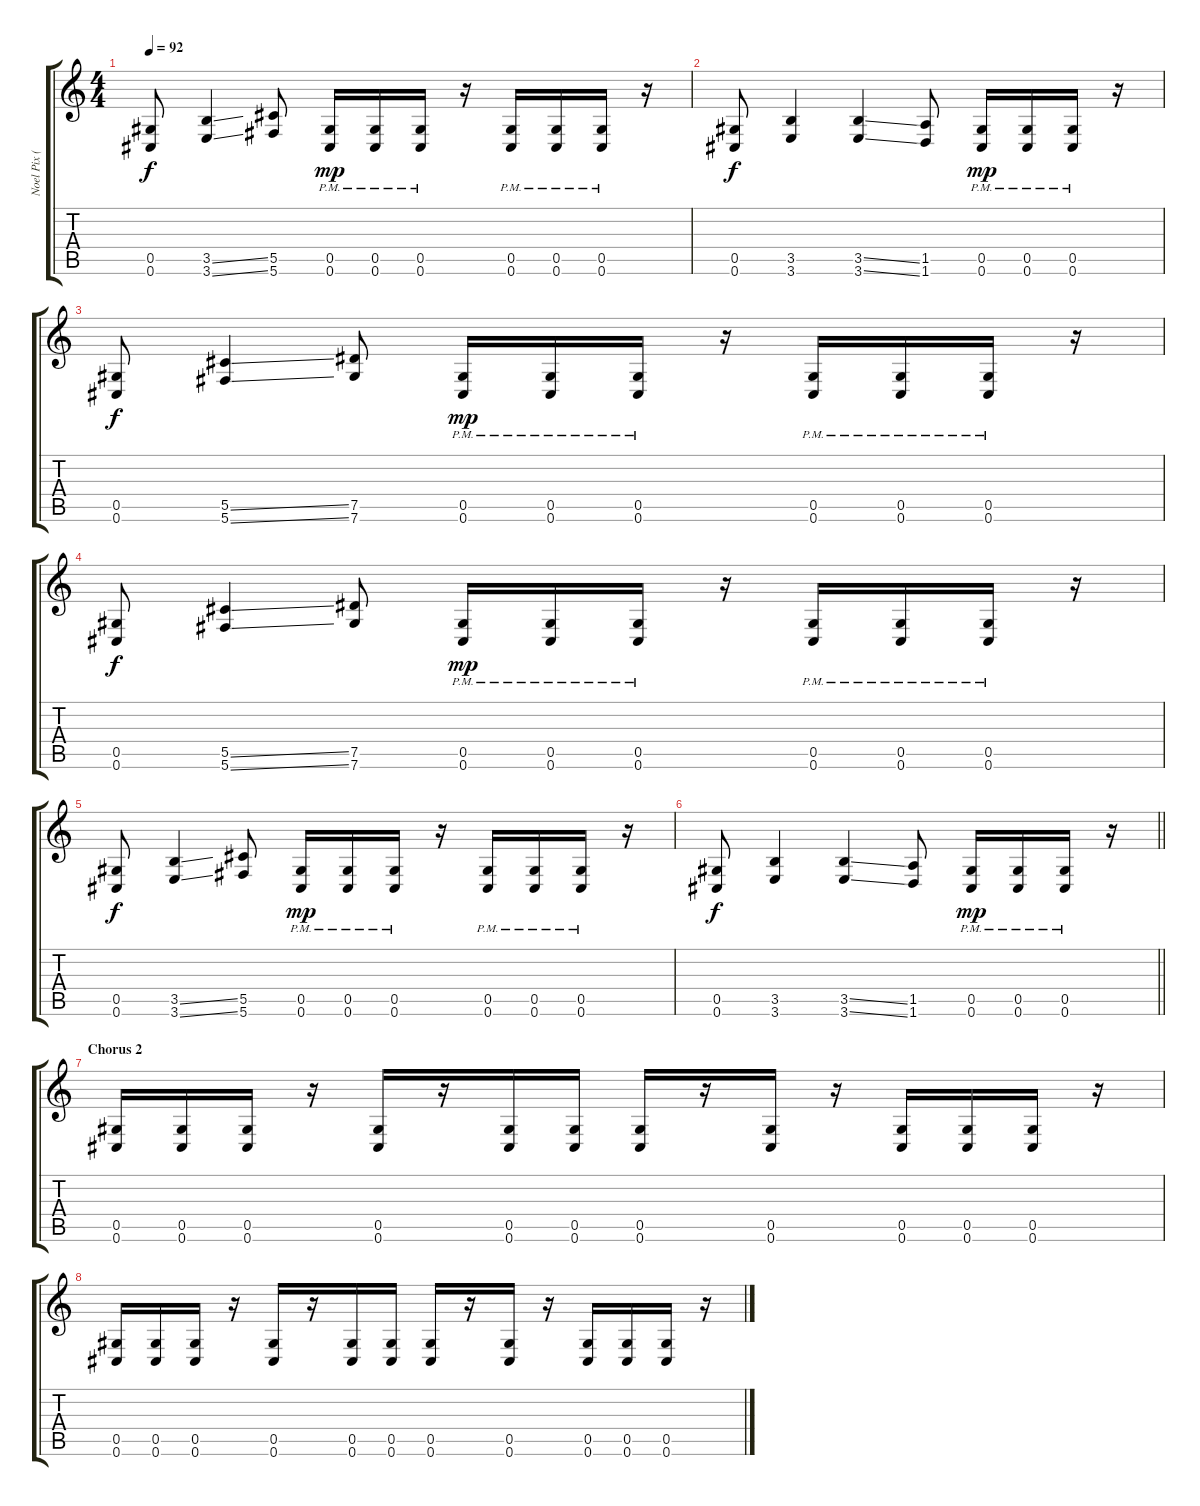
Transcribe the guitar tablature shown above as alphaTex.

\track ("Noel Pix ( distortion )" "Noel Pix (") {instrument distortionguitar}
\staff {score tabs}
\tuning (Eb4 Bb3 Gb3 Db3 Ab2 Db2) {hide}
\ts (4 4)
\tempo 92
\clef g2
\ks c
(0.5 0.6).8{dy f} (3.5{ss} 3.6{ss}).4 (5.5 5.6).8 (0.5{pm} 0.6{pm}).16{dy mp} (0.5{pm} 0.6{pm}).16 (0.5{pm} 0.6{pm}).16 r.16 (0.5{pm} 0.6{pm}).16 (0.5{pm} 0.6{pm}).16 (0.5{pm} 0.6{pm}).16 r.16 |
(0.5 0.6).8{dy f} (3.5 3.6).4 (3.5{ss} 3.6{ss}).4 (1.5 1.6).8 (0.5{pm} 0.6{pm}).16{dy mp} (0.5{pm} 0.6{pm}).16 (0.5{pm} 0.6{pm}).16 r.16 |
(0.5 0.6).8{dy f} (5.5{ss} 5.6{ss}).4 (7.5 7.6).8 (0.5{pm} 0.6{pm}).16{dy mp} (0.5{pm} 0.6{pm}).16 (0.5{pm} 0.6{pm}).16 r.16 (0.5{pm} 0.6{pm}).16 (0.5{pm} 0.6{pm}).16 (0.5{pm} 0.6{pm}).16 r.16 |
(0.5 0.6).8{dy f} (5.5{ss} 5.6{ss}).4 (7.5 7.6).8 (0.5{pm} 0.6{pm}).16{dy mp} (0.5{pm} 0.6{pm}).16 (0.5{pm} 0.6{pm}).16 r.16 (0.5{pm} 0.6{pm}).16 (0.5{pm} 0.6{pm}).16 (0.5{pm} 0.6{pm}).16 r.16 |
(0.5 0.6).8{dy f} (3.5{ss} 3.6{ss}).4 (5.5 5.6).8 (0.5{pm} 0.6{pm}).16{dy mp} (0.5{pm} 0.6{pm}).16 (0.5{pm} 0.6{pm}).16 r.16 (0.5{pm} 0.6{pm}).16 (0.5{pm} 0.6{pm}).16 (0.5{pm} 0.6{pm}).16 r.16 |
\barLineRight lightlight
(0.5 0.6).8{dy f} (3.5 3.6).4 (3.5{ss} 3.6{ss}).4 (1.5 1.6).8 (0.5{pm} 0.6{pm}).16{dy mp} (0.5{pm} 0.6{pm}).16 (0.5{pm} 0.6{pm}).16 r.16 |
\section ("" "Chorus 2")
(0.5 0.6).16 (0.5 0.6).16 (0.5 0.6).16 r.16 (0.5 0.6).16 r.16 (0.5 0.6).16 (0.5 0.6).16 (0.5 0.6).16 r.16 (0.5 0.6).16 r.16 (0.5 0.6).16 (0.5 0.6).16 (0.5 0.6).16 r.16 |
(0.5 0.6).16 (0.5 0.6).16 (0.5 0.6).16 r.16 (0.5 0.6).16 r.16 (0.5 0.6).16 (0.5 0.6).16 (0.5 0.6).16 r.16 (0.5 0.6).16 r.16 (0.5 0.6).16 (0.5 0.6).16 (0.5 0.6).16 r.16
